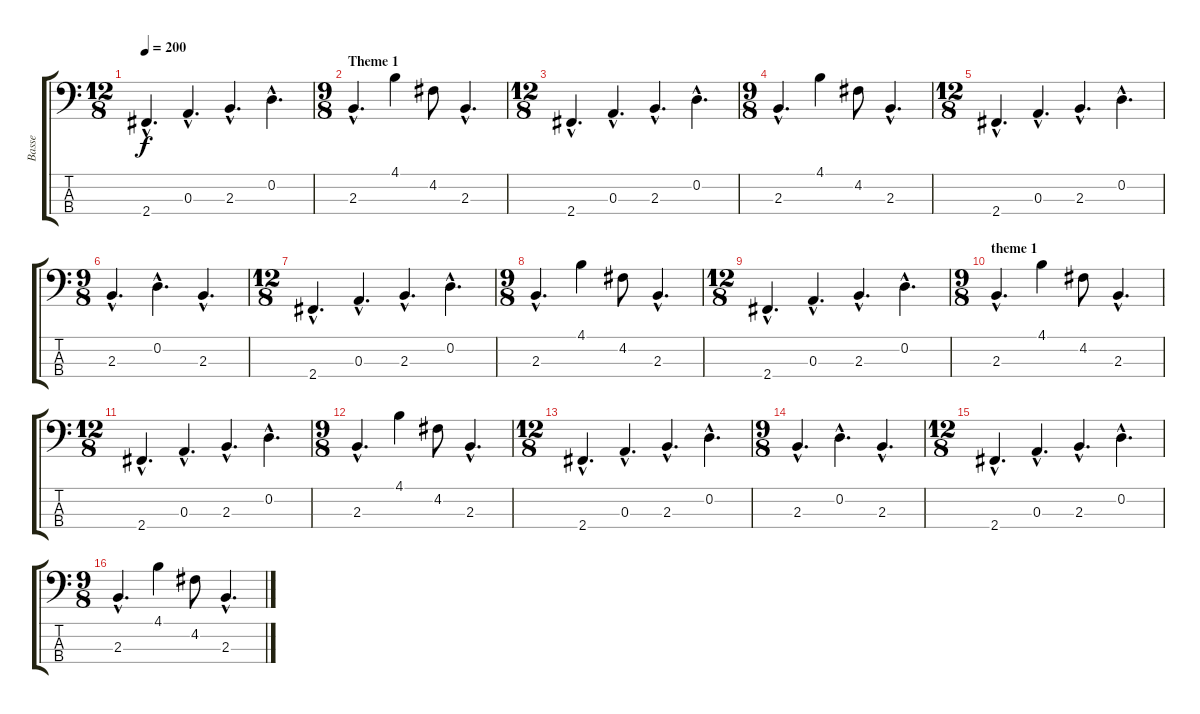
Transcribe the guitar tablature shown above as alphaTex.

\track ("Basse" "Basse") {instrument electricbassfinger}
\staff {score tabs}
\tuning (G2 D2 A1 E1) {hide}
\ts (12 8)
\tempo 200
\clef f4
\ks c
2.4{hac}.4{d dy f} 0.3{hac}.4{d} 2.3{hac}.4{d} 0.2{hac}.4{d} |
\ts (9 8)
\section ("" "Theme 1")
2.3{hac}.4{d} 4.1.4 4.2.8 2.3{hac}.4{d} |
\ts (12 8)
2.4{hac}.4{d} 0.3{hac}.4{d} 2.3{hac}.4{d} 0.2{hac}.4{d} |
\ts (9 8)
2.3{hac}.4{d} 4.1.4 4.2.8 2.3{hac}.4{d} |
\ts (12 8)
2.4{hac}.4{d} 0.3{hac}.4{d} 2.3{hac}.4{d} 0.2{hac}.4{d} |
\ts (9 8)
2.3{hac}.4{d} 0.2{hac}.4{d} 2.3{hac}.4{d} |
\ts (12 8)
2.4{hac}.4{d} 0.3{hac}.4{d} 2.3{hac}.4{d} 0.2{hac}.4{d} |
\ts (9 8)
2.3{hac}.4{d} 4.1.4 4.2.8 2.3{hac}.4{d} |
\ts (12 8)
2.4{hac}.4{d} 0.3{hac}.4{d} 2.3{hac}.4{d} 0.2{hac}.4{d} |
\ts (9 8)
\section ("" "theme 1")
2.3{hac}.4{d} 4.1.4 4.2.8 2.3{hac}.4{d} |
\ts (12 8)
2.4{hac}.4{d} 0.3{hac}.4{d} 2.3{hac}.4{d} 0.2{hac}.4{d} |
\ts (9 8)
2.3{hac}.4{d} 4.1.4 4.2.8 2.3{hac}.4{d} |
\ts (12 8)
2.4{hac}.4{d} 0.3{hac}.4{d} 2.3{hac}.4{d} 0.2{hac}.4{d} |
\ts (9 8)
2.3{hac}.4{d} 0.2{hac}.4{d} 2.3{hac}.4{d} |
\ts (12 8)
2.4{hac}.4{d} 0.3{hac}.4{d} 2.3{hac}.4{d} 0.2{hac}.4{d} |
\ts (9 8)
2.3{hac}.4{d} 4.1.4 4.2.8 2.3{hac}.4{d}
